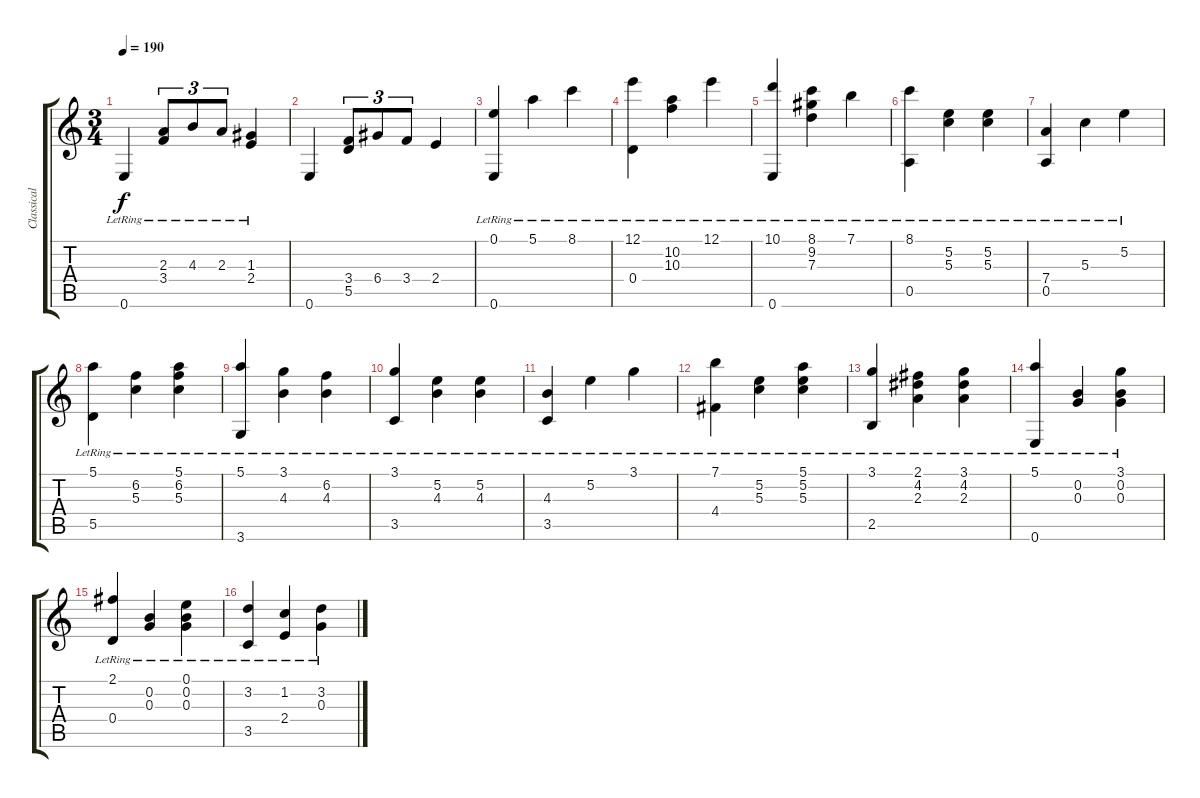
\track ("Classical Guitar" "Classical ") {instrument acousticguitarnylon}
\staff {score tabs}
\tuning (E4 B3 G3 D3 A2 E2) {hide}
\ts (3 4)
\tempo 190
\clef g2
\ks c
0.6{lr}.4{dy f} (2.3{lr} 3.4{lr}).8{tu (3 2)} 4.3{lr}.8{tu (3 2)} 2.3{lr}.8{tu (3 2)} (1.3{lr} 2.4{lr}).4 |
0.6.4 (3.4 5.5).8{tu (3 2)} 6.4.8{tu (3 2)} 3.4.8{tu (3 2)} 2.4.4 |
(0.1{lr} 0.6).4 5.1{lr}.4 8.1{lr}.4 |
(12.1{lr} 0.4{lr}).4 (10.2{lr} 10.3{lr}).4 12.1{lr}.4 |
(10.1{lr} 0.6{lr}).4 (8.1{lr} 9.2{lr} 7.3{lr}).4 7.1{lr}.4 |
(8.1{lr} 0.5{lr}).4 (5.2{lr} 5.3{lr}).4 (5.2{lr} 5.3{lr}).4 |
(7.4{lr} 0.5{lr}).4 5.3{lr}.4 5.2{lr}.4 |
(5.1{lr} 5.5{lr}).4 (6.2{lr} 5.3{lr}).4 (5.1{lr} 6.2{lr} 5.3{lr}).4 |
(5.1{lr} 3.6{lr}).4 (3.1{lr} 4.3{lr}).4 (6.2{lr} 4.3{lr}).4 |
(3.1{lr} 3.5{lr}).4 (5.2{lr} 4.3{lr}).4 (5.2{lr} 4.3{lr}).4 |
(4.3{lr} 3.5).4 5.2{lr}.4 3.1{lr}.4 |
(7.1{lr} 4.4{lr}).4 (5.2{lr} 5.3{lr}).4 (5.1{lr} 5.2{lr} 5.3{lr}).4 |
(3.1{lr} 2.5{lr}).4 (2.1{lr} 4.2{lr} 2.3{lr}).4 (3.1{lr} 4.2{lr} 2.3{lr}).4 |
(5.1{lr} 0.6{lr}).4 (0.2{lr} 0.3{lr}).4 (3.1{lr} 0.2{lr} 0.3{lr}).4 |
(2.1{lr} 0.4{lr}).4 (0.2{lr} 0.3{lr}).4 (0.1{lr} 0.2{lr} 0.3{lr}).4 |
(3.2{lr} 3.5{lr}).4 (1.2{lr} 2.4{lr}).4 (3.2{lr} 0.3{lr}).4
